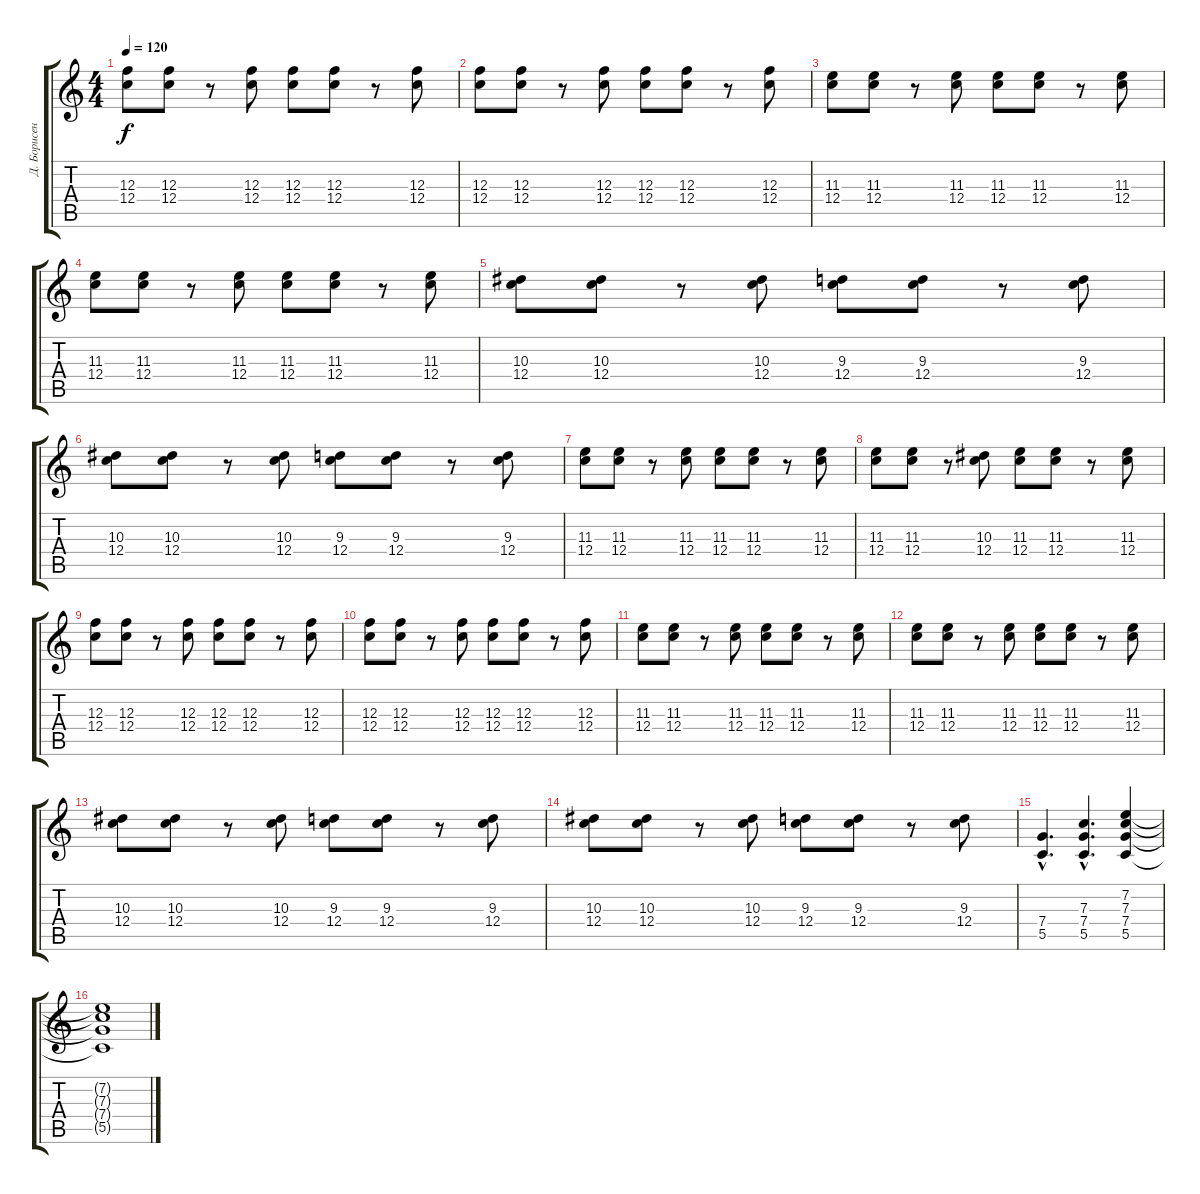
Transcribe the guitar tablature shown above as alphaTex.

\track ("Д. Борисенков(ещё один)" "Д. Борисен") {instrument distortionguitar}
\staff {score tabs}
\tuning (D4 A3 F3 C3 G2 D2) {hide}
\ts (4 4)
\tempo 120
\clef g2
\ks c
(12.3 12.4).8{dy f} (12.3 12.4).8 r.8 (12.3 12.4).8 (12.3 12.4).8 (12.3 12.4).8 r.8 (12.3 12.4).8 |
(12.3 12.4).8 (12.3 12.4).8 r.8 (12.3 12.4).8 (12.3 12.4).8 (12.3 12.4).8 r.8 (12.3 12.4).8 |
(11.3 12.4).8 (11.3 12.4).8 r.8 (11.3 12.4).8 (11.3 12.4).8 (11.3 12.4).8 r.8 (11.3 12.4).8 |
(11.3 12.4).8 (11.3 12.4).8 r.8 (11.3 12.4).8 (11.3 12.4).8 (11.3 12.4).8 r.8 (11.3 12.4).8 |
(10.3 12.4).8 (10.3 12.4).8 r.8 (10.3 12.4).8 (9.3 12.4).8 (9.3 12.4).8 r.8 (9.3 12.4).8 |
(10.3 12.4).8 (10.3 12.4).8 r.8 (10.3 12.4).8 (9.3 12.4).8 (9.3 12.4).8 r.8 (9.3 12.4).8 |
(11.3 12.4).8 (11.3 12.4).8 r.8 (11.3 12.4).8 (11.3 12.4).8 (11.3 12.4).8 r.8 (11.3 12.4).8 |
(11.3 12.4).8 (11.3 12.4).8 r.8 (10.3 12.4).8 (11.3 12.4).8 (11.3 12.4).8 r.8 (11.3 12.4).8 |
(12.3 12.4).8 (12.3 12.4).8 r.8 (12.3 12.4).8 (12.3 12.4).8 (12.3 12.4).8 r.8 (12.3 12.4).8 |
(12.3 12.4).8 (12.3 12.4).8 r.8 (12.3 12.4).8 (12.3 12.4).8 (12.3 12.4).8 r.8 (12.3 12.4).8 |
(11.3 12.4).8 (11.3 12.4).8 r.8 (11.3 12.4).8 (11.3 12.4).8 (11.3 12.4).8 r.8 (11.3 12.4).8 |
(11.3 12.4).8 (11.3 12.4).8 r.8 (11.3 12.4).8 (11.3 12.4).8 (11.3 12.4).8 r.8 (11.3 12.4).8 |
(10.3 12.4).8 (10.3 12.4).8 r.8 (10.3 12.4).8 (9.3 12.4).8 (9.3 12.4).8 r.8 (9.3 12.4).8 |
(10.3 12.4).8 (10.3 12.4).8 r.8 (10.3 12.4).8 (9.3 12.4).8 (9.3 12.4).8 r.8 (9.3 12.4).8 |
(7.4{hac} 5.5{hac}).4{d} (7.3{hac} 7.4{hac} 5.5{hac}).4{d} (7.2 7.3 7.4 5.5).4 |
(7.2{t} 7.3{t} 7.4{t} 5.5{t}).1
